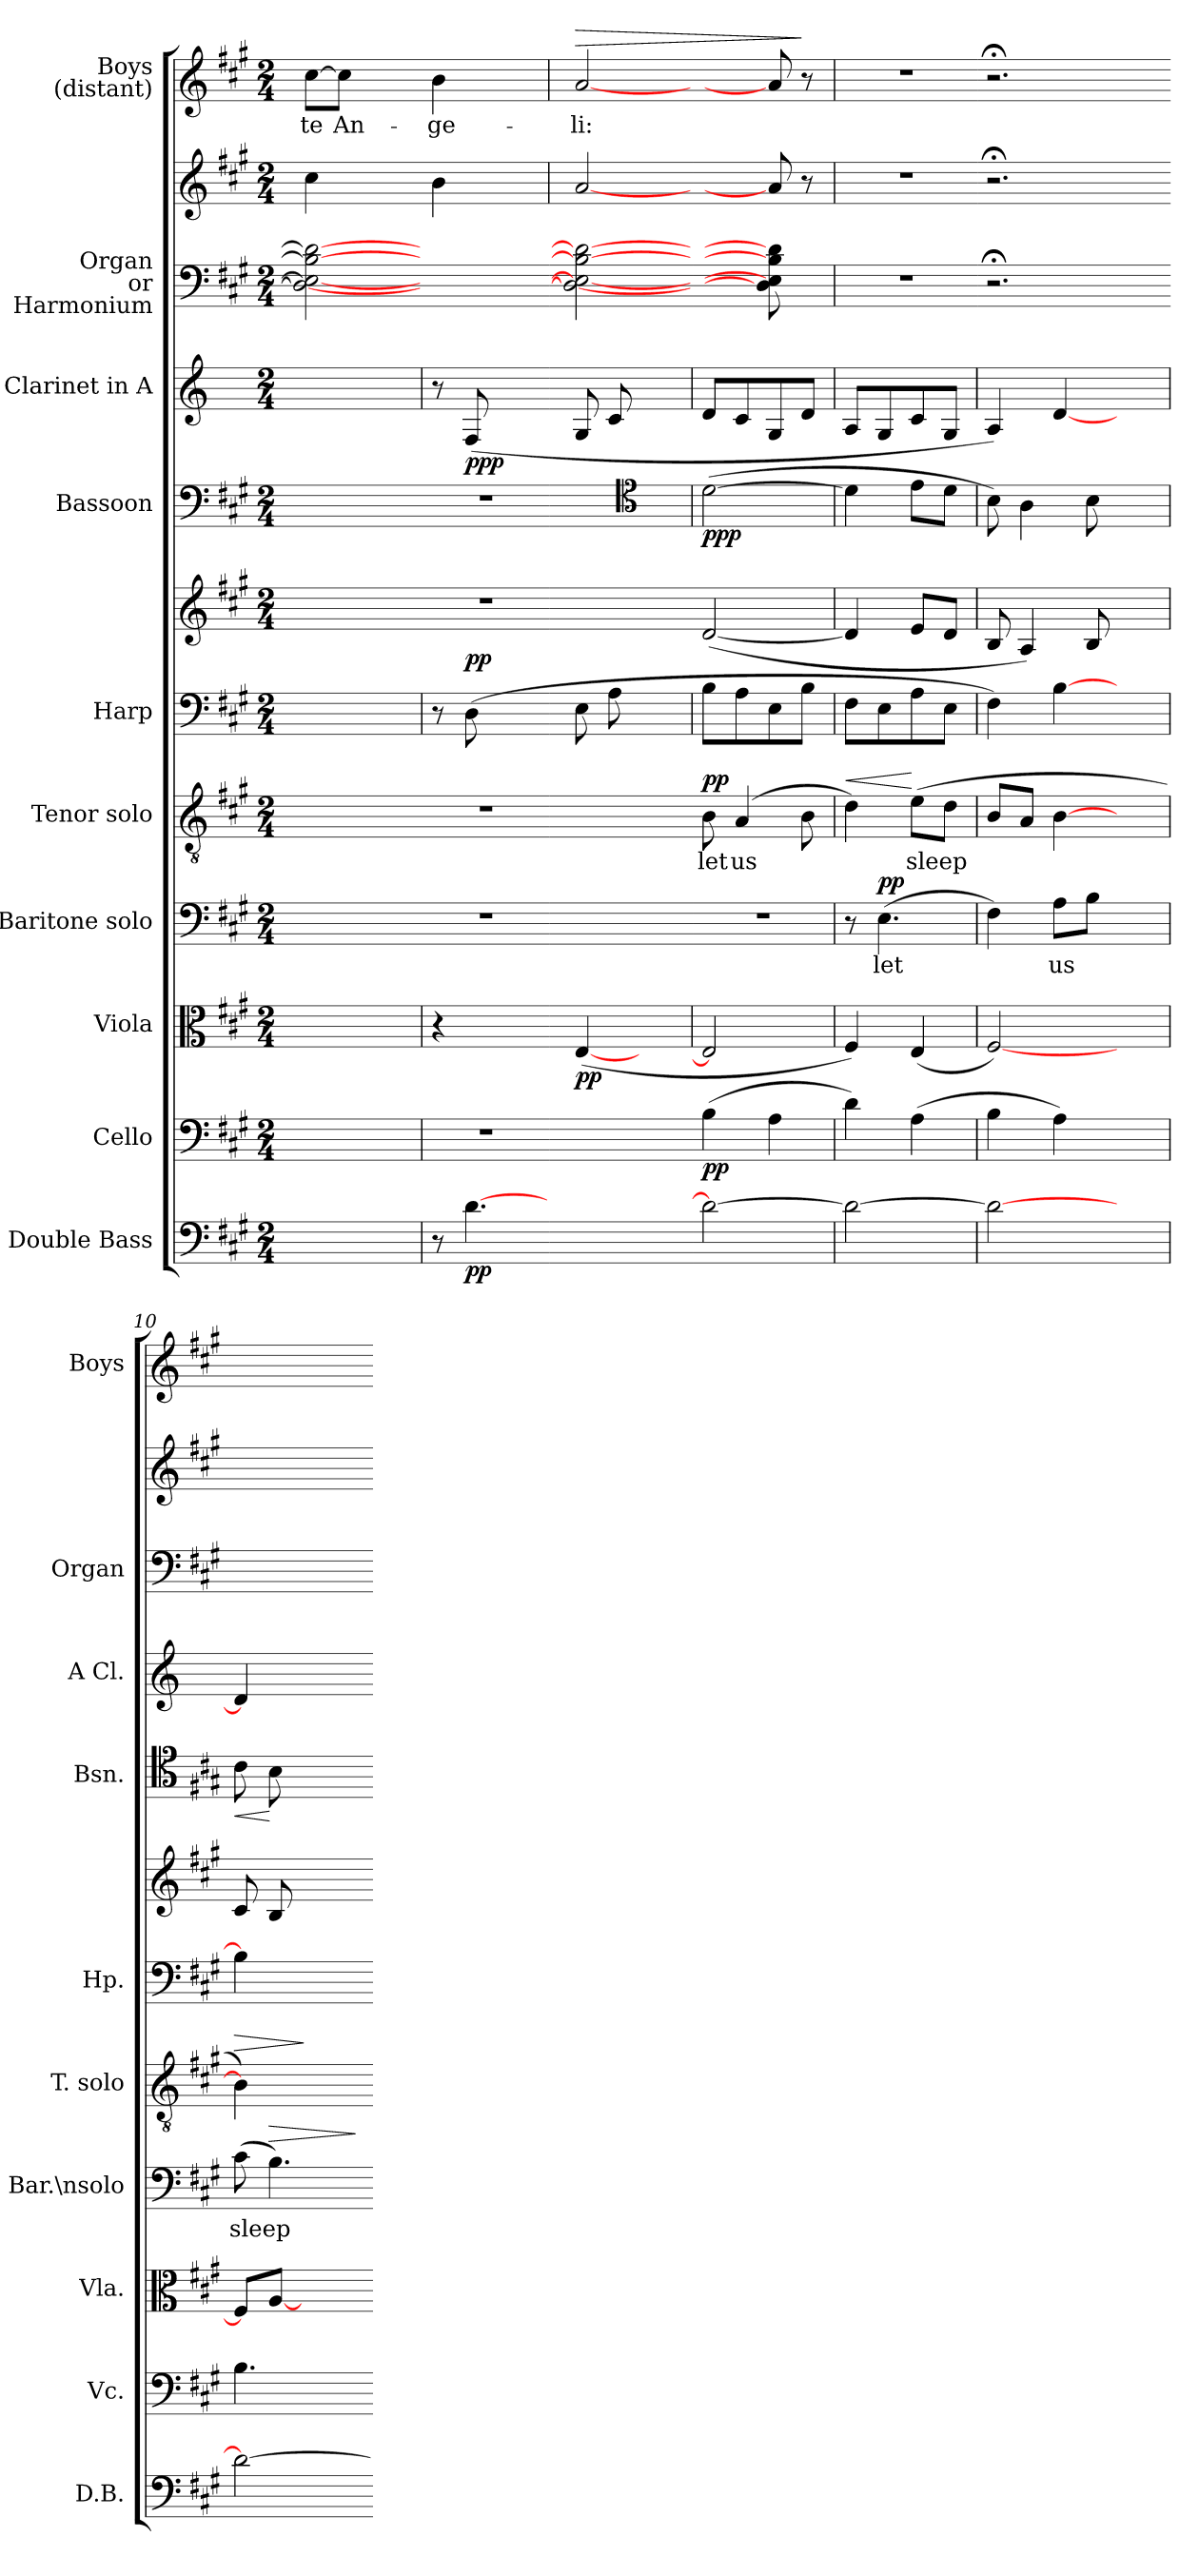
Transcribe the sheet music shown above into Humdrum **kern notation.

**kern	**dynam	**kern	**dynam	**kern	**dynam	**kern	**text	**dynam	**kern	**text	**dynam	**kern	**kern	**dynam	**kern	**dynam	**kern	**dynam	**kern	**kern	**kern	**text	**dynam
*part10	*part10	*part9	*part9	*part8	*part8	*part7	*part7	*part7	*part6	*part6	*part6	*part5	*part5	*part5	*part4	*part4	*part3	*part3	*part2	*part2	*part1	*part1	*part1
*staff12	*staff12	*staff11	*staff11	*staff10	*staff10	*staff9	*staff9	*staff9	*staff8	*staff8	*staff8	*staff7	*staff6	*staff6/7	*staff5	*staff5	*staff4	*staff4	*staff3	*staff2	*staff1	*staff1	*staff1
*I"Double Bass	*	*I"Cello	*	*I"Viola	*	*I"Baritone solo	*	*	*I"Tenor solo	*	*	*I"Harp	*	*	*I"Bassoon	*	*I"Clarinet in A	*	*I"Organ\nor\nHarmonium	*	*I"Boys\n(distant)	*	*
*I'D.B.	*	*I'Vc.	*	*I'Vla.	*	*I'Bar.\nsolo	*	*	*I'T. solo	*	*	*I'Hp.	*	*	*I'Bsn.	*	*I'A Cl.	*	*I'Organ	*	*I'Boys	*	*
*clefF4	*	*clefF4	*	*clefC3	*	*clefF4	*	*	*clefGv2	*	*	*clefF4	*clefG2	*	*clefF4	*	*clefG2	*	*clefF4	*clefG2	*clefG2	*	*
*	*	*	*	*	*	*	*	*	*	*	*	*	*	*	*	*	*ITrd2c3	*	*	*	*	*	*
*k[f#c#g#]	*	*k[f#c#g#]	*	*k[f#c#g#]	*	*k[f#c#g#]	*	*	*k[f#c#g#]	*	*	*k[f#c#g#]	*k[f#c#g#]	*	*k[f#c#g#]	*	*k[f#c#g#]	*	*k[f#c#g#]	*k[f#c#g#]	*k[f#c#g#]	*	*
*A:	*	*A:	*	*A:	*	*A:	*	*	*A:	*	*	*A:	*A:	*	*A:	*	*A:	*	*A:	*A:	*A:	*	*
*M2/4	*	*M2/4	*	*M2/4	*	*M2/4	*	*	*M2/4	*	*	*M2/4	*M2/4	*	*M2/4	*	*M2/4	*	*M2/4	*M2/4	*M2/4	*	*
=	=	=	=	=	=	=	=	=	=	=	=	=	=	=	=	=	=	=	=	=	=	=	=
4ryy	.	4ryy	.	4ryy	.	2ryy	.	.	2ryy	.	.	4ryy	2ryy	.	2ryy	.	4ryy	.	2D_ 2E_ 2B_ 2d_	4cc#	[8cc#\L	te	.
.	.	.	.	.	.	.	.	.	.	.	.	.	.	.	.	.	.	.	.	.	8cc#\J]	An-	.
4ryy	.	4ryy	.	4ryy	.	.	.	.	.	.	.	4ryy	.	.	.	.	4ryy	.	.	4ryy	4ryy	.	.
=6	=6-	=6	=6-	=6	=6-	=6	=6-	=6-	=6	=6-	=6-	=6	=6	=6-	=6	=6-	=6	=6-	=6-	=6-	=6-	=6-	=6-
*	*	*	*	*	*	*	*	*	*	*	*	*	*^	*	*	*	*	*	*	*	*	*	*
8r	.	2r	.	4r	.	2r	.	.	2r	.	.	8r	2r	8ryy	.	2r	.	8r	.	2ryy	4b	4b	ge-	.
[4.d	pp	.	.	.	.	.	.	.	.	.	.	(8D	.	4.ryy	pp	.	.	(8D	ppp	.	.	.	.	.
.	.	.	.	4ryy	.	.	.	.	.	.	.	4ryy	.	.	.	.	.	4ryy	.	.	4ryy	4ryy	.	.
=-	=	=-	=	=-	=	=-	=	=	=-	=	=	=-	=-	=-	=	=-	=	=-	=	=	=	=	=	=
!	!	!	!	!	!	!	!	!	!	!	!	!	!	!	!	!	!	!	!	!	!	!	!	!LO:HP:a
*	*	*	*	*	*	*	*	*	*	*	*	*	*v	*v	*	*	*	*	*	*	*	*	*	*
2ryy	.	2ryy	.	([4E	pp	2ryy	.	.	2ryy	.	.	8E	2ryy	.	4ryy	.	8E	.	2D_ 2E_ 2B_ 2d_	[2a	[2a	li:	>
.	.	.	.	.	.	.	.	.	.	.	.	8A	.	.	.	.	8A	.	.	.	.	.	.
*	*	*	*	*	*	*	*	*	*	*	*	*	*	*	*clefC4	*	*	*	*	*	*	*	*
.	.	.	.	4ryy	.	.	.	.	.	.	.	4ryy	.	.	4ryy	.	4ryy	.	.	.	.	.	.
=7	=7-	=7	=7-	=7	=7-	=7	=7-	=7-	=7	=7-	=7-	=7	=7	=7-	=7	=7-	=7	=7-	=7-	=7-	=7-	=7-	=7-
!	!	!	!	!	!	!	!	!	!	!	!LO:DY:a	!	!	!	!	!	!	!	!	!	!	!	!
2d_	.	(4B	pp	2E]	.	2r	.	.	8B	let	pp	8BL	([2d	.	([2d	ppp	8BL	.	4ryy	4ryy	4ryy	.	.
.	.	.	.	.	.	.	.	.	(4A	us	.	8A	.	.	.	.	8A	.	.	.	.	.	.
.	.	4A	.	.	.	.	.	.	.	.	.	8E	.	.	.	.	8E	.	8D] 8E] 8B] 8d]	8a]	8a]	.	.
.	.	.	.	.	.	.	.	.	8B	.	.	8BJ	.	.	.	.	8BJ	.	8ryy	8r	8r	.	]
=8	=8	=8	=8	=8	=8	=8	=8	=8	=8	=8	=8	=8	=8	=8	=8	=8	=8	=8	=8	=8	=8	=8	=8
!	!	!	!	!	!	!	!	!	!	!	!LO:HP:a	!	!	!	!	!	!	!	!	!	!	!	!
2d_	.	4d)	.	4F#)	.	8r	.	.	4d)	.	<	8F#L	4d]	.	4d]	.	8F#L	.	2r	2r	2r	.	.
!	!	!	!	!	!	!	!	!LO:DY:a	!	!	!	!	!	!	!	!	!	!	!	!	!	!	!
.	.	.	.	.	.	(4.E	let	pp	.	.	.	8E	.	.	.	.	8E	.	.	.	.	.	.
.	.	(4A	.	(4E	.	.	.	.	(8eL	sleep	[	8A	8eL	.	8eL	.	8A	.	.	.	.	.	.
.	.	.	.	.	.	.	.	.	8dJ	.	.	8EJ	8dJ	.	8dJ	.	8EJ	.	.	.	.	.	.
=9	=9-	=9	=9-	=9	=9-	=9	=9-	=9-	=9	=9-	=9-	=9	=9	=9-	=9	=9-	=9	=9-	=9-	=9-	=9-	=9-	=9-
2d_	.	4B	.	[2F#)	.	4F#)	.	.	8BL	.	.	4F#)	8B	.	8B)	.	4F#)	.	2.r;<	2.r;<	2.r;<	.	.
.	.	.	.	.	.	.	.	.	8AJ	.	.	.	4A)	.	4A	.	.	.	.	.	.	.	.
.	.	4A)	.	.	.	8AL	us	.	[4B	.	.	[4B	.	.	.	.	[4B	.	.	.	.	.	.
.	.	.	.	.	.	8BJ	.	.	.	.	.	.	8B	.	8B	.	.	.	.	.	.	.	.
4ryy	.	4ryy	.	4ryy	.	4ryy	.	.	4ryy	.	.	4ryy	4ryy	.	4ryy	.	4ryy	.	.	.	.	.	.
=10	=10-	=10	=10-	=10	=10-	=10	=10-	=10-	=10	=10-	=10-	=10	=10	=10-	=10	=10-	=10	=10-	=10-	=10-	=10-	=10-	=10-
!	!	!	!	!	!	!	!	!	!	!	!LO:HP:a	!	!	!	!	!LO:HP:b	!	!	!	!	!	!	!
2d_	.	4.B	.	8F#/L]	.	(8c#	sleep	.	4B])	.	>	4B]	8c#	.	8c#	<	4B]	.	2ryy	2ryy	2ryy	.	.
!	!	!	!	!	!	!	!	!LO:HP:a	!	!	!	!	!	!	!	!	!	!	!	!	!	!	!
.	.	.	.	[8A/J	.	4.B)	.	>	.	.	.	.	8B	.	8B	[	.	.	.	.	.	.	.
.	.	.	.	4ryy	.	.	.	.	4ryy	.	]	4ryy	4ryy	.	4ryy	.	4ryy	.	.	.	.	.	.
.	.	8ryy	.	.	.	.	.	.	.	.	.	.	.	.	.	.	.	.	.	.	.	.	.
.	.	.	.	.	.	.	.	]	.	.	.	.	.	.	.	.	.	.	.	.	.	.	.
=-	=	=-	=	=-	=	=-	=	=	=-	=	=	=-	=-	=	=-	=	=-	=	=	=	=	=	=
*-	*-	*-	*-	*-	*-	*-	*-	*-	*-	*-	*-	*-	*-	*-	*-	*-	*-	*-	*-	*-	*-	*-	*-
